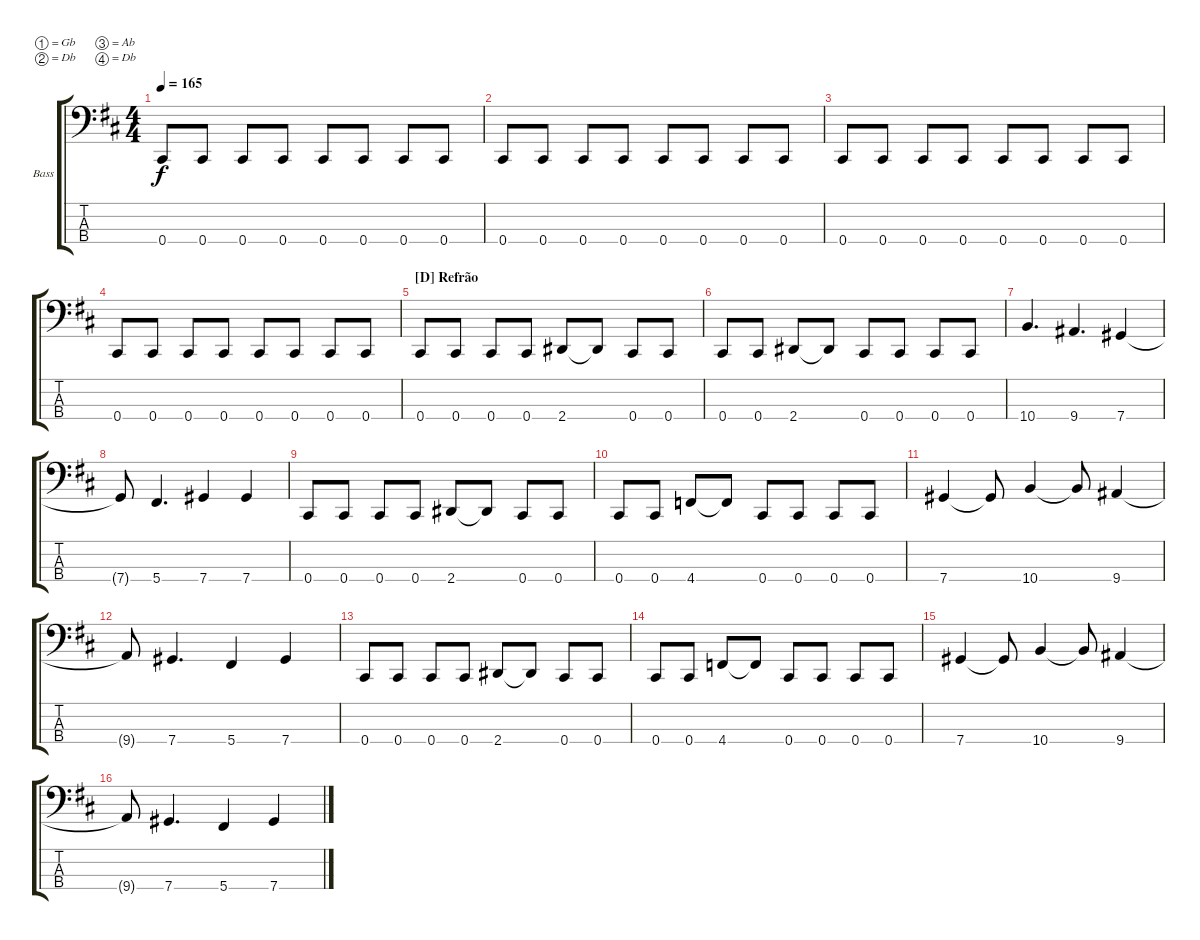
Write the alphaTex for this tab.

\defaultSystemsLayout 4
\bracketExtendMode groupsimilarinstruments
\firstSystemTrackNameOrientation horizontal
\otherSystemsTrackNameOrientation horizontal
\track ("Baixo" "Bass") {multiBarRest instrument electricbassfinger}
\staff {score tabs}
\tuning (Gb2 Db2 Ab1 Db1)
\ts (4 4)
\tempo 165
\clef f4
\ks d
0.4.8{dy f} 0.4.8 0.4.8 0.4.8 0.4.8 0.4.8 0.4.8 0.4.8 |
0.4.8 0.4.8 0.4.8 0.4.8 0.4.8 0.4.8 0.4.8 0.4.8 |
0.4.8 0.4.8 0.4.8 0.4.8 0.4.8 0.4.8 0.4.8 0.4.8 |
0.4.8 0.4.8 0.4.8 0.4.8 0.4.8 0.4.8 0.4.8 0.4.8 |
\section ("D" "Refrão")
0.4.8 0.4.8 0.4.8 0.4.8 2.4.8 2.4{t}.8 0.4.8 0.4.8 |
0.4.8 0.4.8 2.4.8 2.4{t}.8 0.4.8 0.4.8 0.4.8 0.4.8 |
10.4.4{d} 9.4.4{d} 7.4.4 |
7.4{t}.8 5.4.4{d} 7.4.4 7.4.4 |
0.4.8 0.4.8 0.4.8 0.4.8 2.4.8 2.4{t}.8 0.4.8 0.4.8 |
0.4.8 0.4.8 4.4.8 4.4{t}.8 0.4.8 0.4.8 0.4.8 0.4.8 |
7.4.4 7.4{t}.8 10.4.4 10.4{t}.8 9.4.4 |
9.4{t}.8 7.4.4{d} 5.4.4 7.4.4 |
0.4.8 0.4.8 0.4.8 0.4.8 2.4.8 2.4{t}.8 0.4.8 0.4.8 |
0.4.8 0.4.8 4.4.8 4.4{t}.8 0.4.8 0.4.8 0.4.8 0.4.8 |
7.4.4 7.4{t}.8 10.4.4 10.4{t}.8 9.4.4 |
9.4{t}.8 7.4.4{d} 5.4.4 7.4.4
